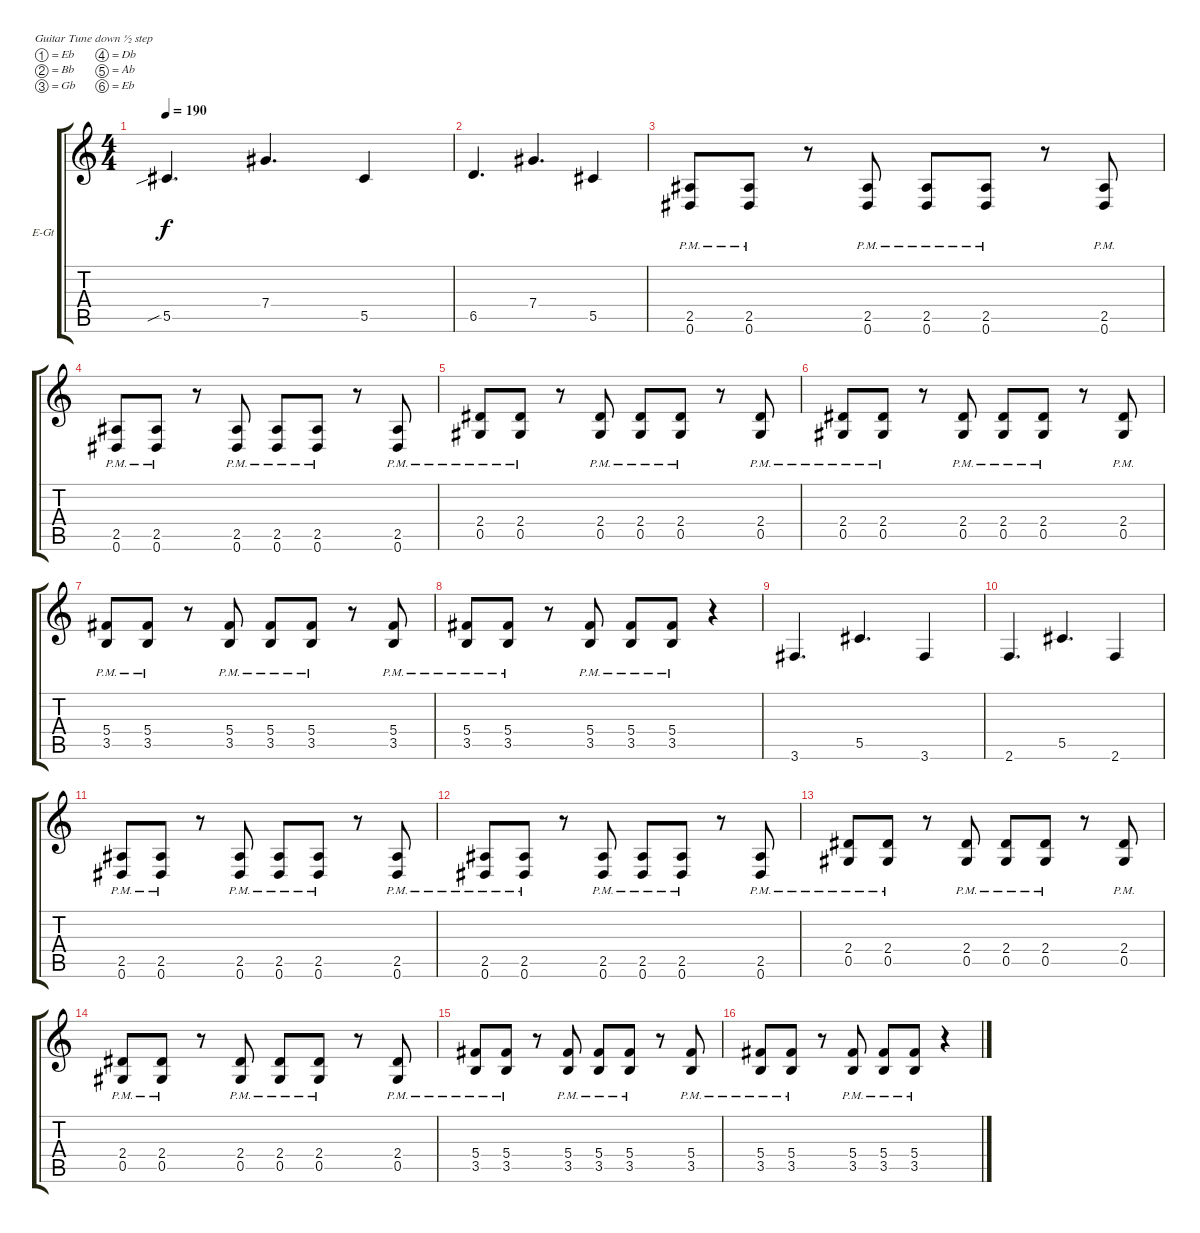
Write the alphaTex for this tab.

\bracketExtendMode groupsimilarinstruments
\firstSystemTrackNameOrientation horizontal
\otherSystemsTrackNameOrientation horizontal
\track ("Сергей Попов" "E-Gt") {instrument distortionguitar}
\staff {score tabs}
\tuning (Eb4 Bb3 Gb3 Db3 Ab2 Eb2)
\ts (4 4)
\tempo 190
\clef g2
\ks c
5.5{sib}.4{d dy f} 7.4.4{d} 5.5.4 |
6.5.4{d} 7.4.4{d} 5.5.4 |
(2.5{pm} 0.6{pm}).8 (2.5{pm} 0.6{pm}).8 r.8 (2.5{pm} 0.6{pm}).8 (2.5{pm} 0.6{pm}).8 (2.5{pm} 0.6{pm}).8 r.8 (2.5{pm} 0.6{pm}).8 |
(2.5{pm} 0.6{pm}).8 (2.5{pm} 0.6{pm}).8 r.8 (2.5{pm} 0.6{pm}).8 (2.5{pm} 0.6{pm}).8 (2.5{pm} 0.6{pm}).8 r.8 (2.5{pm} 0.6{pm}).8 |
(2.4{pm} 0.5{pm}).8 (2.4{pm} 0.5{pm}).8 r.8 (2.4{pm} 0.5{pm}).8 (2.4{pm} 0.5{pm}).8 (2.4{pm} 0.5{pm}).8 r.8 (2.4{pm} 0.5{pm}).8 |
(2.4{pm} 0.5{pm}).8 (2.4{pm} 0.5{pm}).8 r.8 (2.4{pm} 0.5{pm}).8 (2.4{pm} 0.5{pm}).8 (2.4{pm} 0.5{pm}).8 r.8 (2.4{pm} 0.5{pm}).8 |
(5.4{pm} 3.5{pm}).8 (5.4{pm} 3.5{pm}).8 r.8 (5.4{pm} 3.5{pm}).8 (5.4{pm} 3.5{pm}).8 (5.4{pm} 3.5{pm}).8 r.8 (5.4{pm} 3.5{pm}).8 |
(5.4{pm} 3.5{pm}).8 (5.4{pm} 3.5{pm}).8 r.8 (5.4{pm} 3.5{pm}).8 (5.4{pm} 3.5{pm}).8 (5.4{pm} 3.5{pm}).8 r.4 |
3.6.4{d} 5.5.4{d} 3.6.4 |
2.6.4{d} 5.5.4{d} 2.6.4 |
(2.5{pm} 0.6{pm}).8 (2.5{pm} 0.6{pm}).8 r.8 (2.5{pm} 0.6{pm}).8 (2.5{pm} 0.6{pm}).8 (2.5{pm} 0.6{pm}).8 r.8 (2.5{pm} 0.6{pm}).8 |
(2.5{pm} 0.6{pm}).8 (2.5{pm} 0.6{pm}).8 r.8 (2.5{pm} 0.6{pm}).8 (2.5{pm} 0.6{pm}).8 (2.5{pm} 0.6{pm}).8 r.8 (2.5{pm} 0.6{pm}).8 |
(2.4{pm} 0.5{pm}).8 (2.4{pm} 0.5{pm}).8 r.8 (2.4{pm} 0.5{pm}).8 (2.4{pm} 0.5{pm}).8 (2.4{pm} 0.5{pm}).8 r.8 (2.4{pm} 0.5{pm}).8 |
(2.4{pm} 0.5{pm}).8 (2.4{pm} 0.5{pm}).8 r.8 (2.4{pm} 0.5{pm}).8 (2.4{pm} 0.5{pm}).8 (2.4{pm} 0.5{pm}).8 r.8 (2.4{pm} 0.5{pm}).8 |
(5.4{pm} 3.5{pm}).8 (5.4{pm} 3.5{pm}).8 r.8 (5.4{pm} 3.5{pm}).8 (5.4{pm} 3.5{pm}).8 (5.4{pm} 3.5{pm}).8 r.8 (5.4{pm} 3.5{pm}).8 |
(5.4{pm} 3.5{pm}).8 (5.4{pm} 3.5{pm}).8 r.8 (5.4{pm} 3.5{pm}).8 (5.4{pm} 3.5{pm}).8 (5.4{pm} 3.5{pm}).8 r.4
